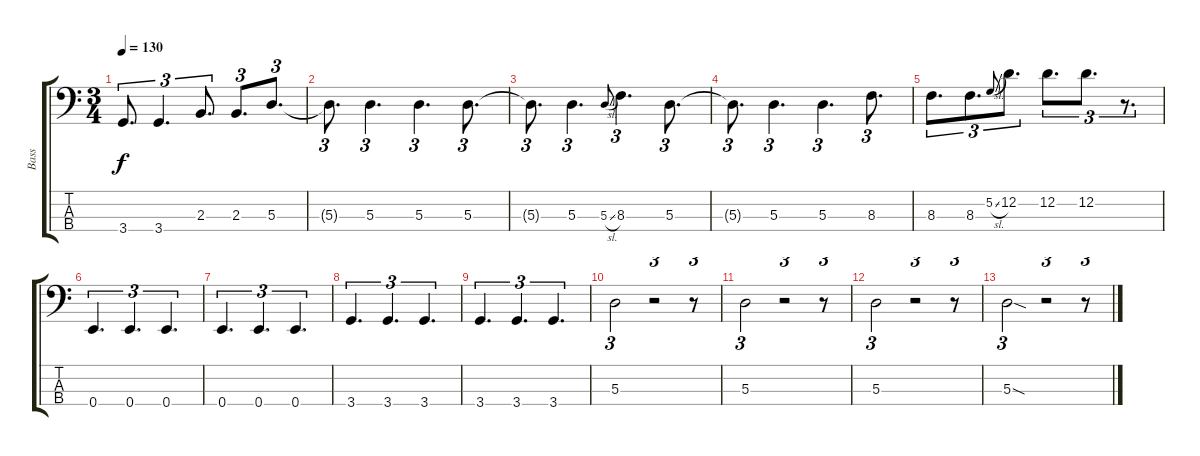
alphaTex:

\track ("Bass" "Bass") {instrument electricbassfinger}
\staff {score tabs}
\tuning (G2 D2 A1 E1) {hide}
\ts (3 4)
\tempo 130
\clef f4
\ks c
3.4{t}.8{d tu (3 2) dy f} 3.4.4{d tu (3 2)} 2.3.8{d tu (3 2)} 2.3.8{d tu (3 2)} 5.3.8{d tu (3 2)} |
5.3{t}.8{d tu (3 2)} 5.3.4{d tu (3 2)} 5.3.4{d tu (3 2)} 5.3.8{d tu (3 2)} |
5.3{t}.8{d tu (3 2)} 5.3.4{d tu (3 2)} 5.3{sl}.8{gr onbeat} 8.3.4{d tu (3 2)} 5.3.8{d tu (3 2)} |
5.3{t}.8{d tu (3 2)} 5.3.4{d tu (3 2)} 5.3.4{d tu (3 2)} 8.3.8{d tu (3 2)} |
8.3.8{d tu (3 2)} 8.3.8{d tu (3 2)} 5.2{sl}.8{gr onbeat} 12.2.8{d tu (3 2)} 12.2.8{d tu (3 2)} 12.2.8{d tu (3 2)} r.8{d tu (3 2)} |
0.4.4{d tu (3 2)} 0.4.4{d tu (3 2)} 0.4.4{d tu (3 2)} |
0.4.4{d tu (3 2)} 0.4.4{d tu (3 2)} 0.4.4{d tu (3 2)} |
3.4.4{d tu (3 2)} 3.4.4{d tu (3 2)} 3.4.4{d tu (3 2)} |
3.4.4{d tu (3 2)} 3.4.4{d tu (3 2)} 3.4.4{d tu (3 2)} |
5.3.2{tu (3 2)} r.2{tu (3 2)} r.8{tu (3 2)} |
5.3.2{tu (3 2)} r.2{tu (3 2)} r.8{tu (3 2)} |
5.3.2{tu (3 2)} r.2{tu (3 2)} r.8{tu (3 2)} |
5.3{sod}.2{tu (3 2)} r.2{tu (3 2)} r.8{tu (3 2)}
